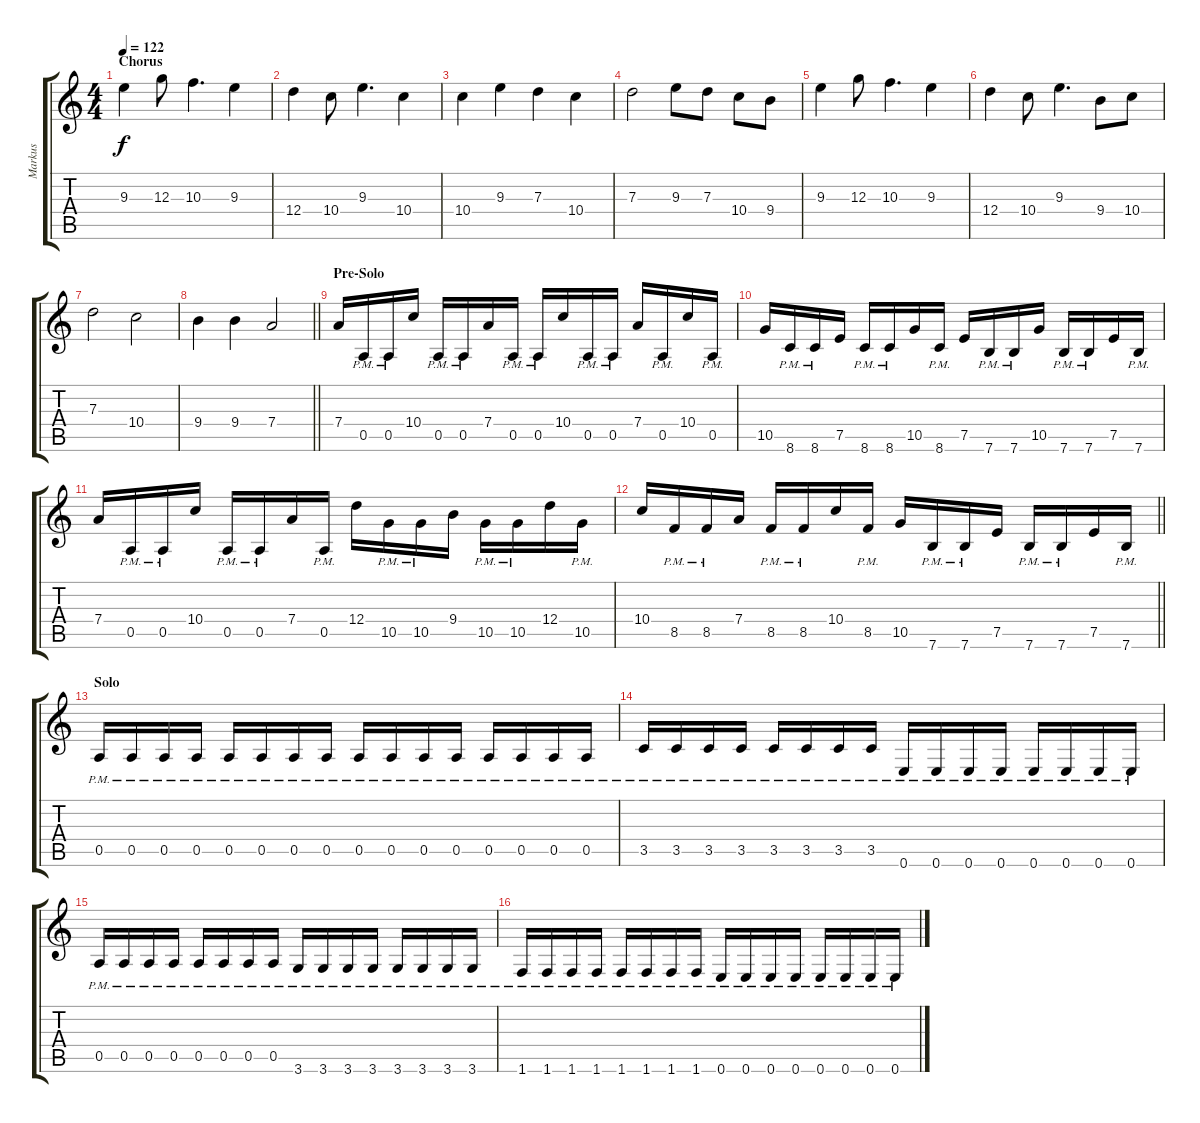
\track ("Markus" "Markus") {instrument distortionguitar}
\staff {score tabs}
\tuning (E4 B3 G3 D3 A2 E2) {hide}
\ts (4 4)
\section ("" "Chorus")
\tempo 122
\clef g2
\ks c
9.3.4{dy f volume 9} 12.3.8 10.3.4{d} 9.3.4 |
12.4.4 10.4.8 9.3.4{d} 10.4.4 |
10.4.4 9.3.4 7.3.4 10.4.4 |
7.3.2 9.3.8 7.3.8 10.4.8 9.4.8 |
9.3.4 12.3.8 10.3.4{d} 9.3.4 |
12.4.4 10.4.8 9.3.4{d} 9.4.8 10.4.8 |
7.3.2 10.4.2 |
\barLineRight lightlight
9.4.4 9.4.4 7.4.2 |
\section ("" "Pre-Solo")
7.4.16{volume 13} 0.5{pm}.16 0.5{pm}.16 10.4.16 0.5{pm}.16 0.5{pm}.16 7.4.16 0.5{pm}.16 0.5{pm}.16 10.4.16 0.5{pm}.16 0.5{pm}.16 7.4.16 0.5{pm}.16 10.4.16 0.5{pm}.16 |
10.5.16 8.6{pm}.16 8.6{pm}.16 7.5.16 8.6{pm}.16 8.6{pm}.16 10.5.16 8.6{pm}.16 7.5.16 7.6{pm}.16 7.6{pm}.16 10.5.16 7.6{pm}.16 7.6{pm}.16 7.5.16 7.6{pm}.16 |
7.4.16 0.5{pm}.16 0.5{pm}.16 10.4.16 0.5{pm}.16 0.5{pm}.16 7.4.16 0.5{pm}.16 12.4.16 10.5{pm}.16 10.5{pm}.16 9.4.16 10.5{pm}.16 10.5{pm}.16 12.4.16 10.5{pm}.16 |
\barLineRight lightlight
10.4.16 8.5{pm}.16 8.5{pm}.16 7.4.16 8.5{pm}.16 8.5{pm}.16 10.4.16 8.5{pm}.16 10.5.16 7.6{pm}.16 7.6{pm}.16 7.5.16 7.6{pm}.16 7.6{pm}.16 7.5.16 7.6{pm}.16 |
\section ("" "Solo")
0.5{pm}.16{volume 15} 0.5{pm}.16 0.5{pm}.16 0.5{pm}.16 0.5{pm}.16 0.5{pm}.16 0.5{pm}.16 0.5{pm}.16 0.5{pm}.16 0.5{pm}.16 0.5{pm}.16 0.5{pm}.16 0.5{pm}.16 0.5{pm}.16 0.5{pm}.16 0.5{pm}.16 |
3.5{pm}.16 3.5{pm}.16 3.5{pm}.16 3.5{pm}.16 3.5{pm}.16 3.5{pm}.16 3.5{pm}.16 3.5{pm}.16 0.6{pm}.16 0.6{pm}.16 0.6{pm}.16 0.6{pm}.16 0.6{pm}.16 0.6{pm}.16 0.6{pm}.16 0.6{pm}.16 |
0.5{pm}.16 0.5{pm}.16 0.5{pm}.16 0.5{pm}.16 0.5{pm}.16 0.5{pm}.16 0.5{pm}.16 0.5{pm}.16 3.6{pm}.16 3.6{pm}.16 3.6{pm}.16 3.6{pm}.16 3.6{pm}.16 3.6{pm}.16 3.6{pm}.16 3.6{pm}.16 |
1.6{pm}.16 1.6{pm}.16 1.6{pm}.16 1.6{pm}.16 1.6{pm}.16 1.6{pm}.16 1.6{pm}.16 1.6{pm}.16 0.6{pm}.16 0.6{pm}.16 0.6{pm}.16 0.6{pm}.16 0.6{pm}.16 0.6{pm}.16 0.6{pm}.16 0.6{pm}.16
